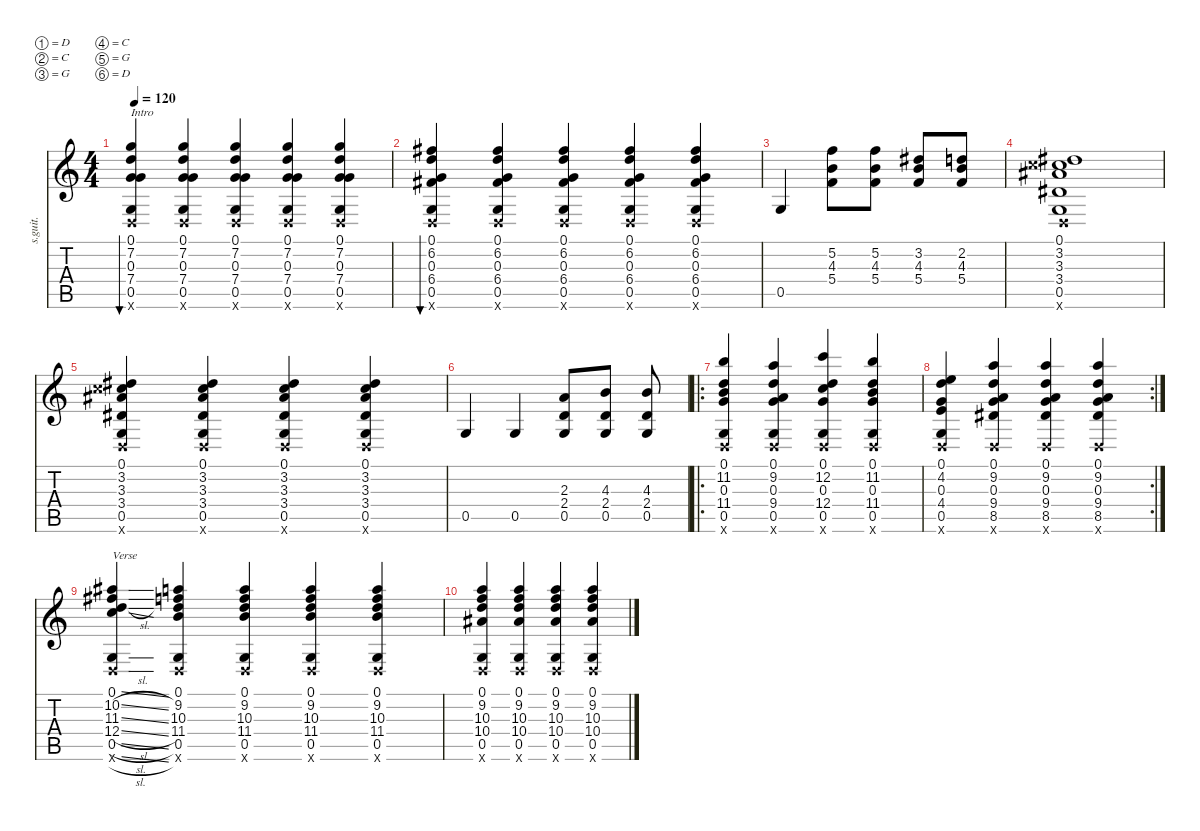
\defaultSystemsLayout 4
\hideDynamics
\bracketExtendMode nobrackets
\otherSystemsTrackNameOrientation horizontal
\track ("Steel Guitar" "s.guit.") {instrument acousticguitarsteel}
\staff {score tabs}
\tuning (D4 C4 G3 C3 G2 D2)
\ts (4 4)
\tempo 120
\clef g2
\ks c
(7.2 7.4 0.1 0.3 0.5 0.6{x}).4{bu 480 txt "Intro" dy mf instrument acousticguitarsteel beam Up} (7.2 7.4 0.1 0.3 0.5 0.6{x}).4{beam Up} (7.2 7.4 0.1 0.3 0.5 0.6{x}).4{beam Up} (7.2 7.4 0.1 0.3 0.5 0.6{x}).4{beam Up} (7.2 7.4 0.1 0.3 0.5 0.6{x}).4{beam Up} |
(6.2{acc #} 6.4{acc #} 0.1 0.3 0.5 0.6{x}).4{bu 480 beam Up} (6.2{acc #} 6.4{acc #} 0.1 0.3 0.5 0.6{x}).4{beam Up} (6.2{acc #} 6.4{acc #} 0.1 0.3 0.5 0.6{x}).4{beam Up} (6.2{acc #} 6.4{acc #} 0.1 0.3 0.5 0.6{x}).4{beam Up} (6.2{acc #} 6.4{acc #} 0.1 0.3 0.5 0.6{x}).4{beam Up} |
0.5.4{beam Up} (4.3 5.4 5.2).8{beam Down} (4.3 5.4 5.2).8{beam Down} (4.3 5.4 3.2{acc #}).8{beam Up} (4.3 5.4 2.2).8{beam Up} |
(0.6{x} 0.5 3.4{acc #} 3.3{acc #} 3.2{acc #} 0.1{acc x}).1{beam Up} |
(0.6{x} 0.5 3.4{acc #} 3.3{acc #} 3.2{acc #} 0.1{acc x}).4{beam Up} (0.6{x} 0.5 3.4{acc #} 3.3{acc #} 3.2{acc #} 0.1{acc x}).4{beam Up} (0.6{x} 0.5 3.4{acc #} 3.3{acc #} 3.2{acc #} 0.1{acc x}).4{beam Up} (0.6{x} 0.5 3.4{acc #} 3.3{acc #} 3.2{acc #} 0.1{acc x}).4{beam Up} |
0.5.4{beam Up} 0.5.4{beam Up} (2.4 2.3 0.5).8{beam Up} (4.3 2.4 0.5).8{beam Up} (4.3 2.4 0.5).8{beam Up} |
\ro
(0.1 11.2 0.3 11.4 0.5 0.6{x}).4{beam Up} (0.1 9.2 0.3 9.4 0.5 0.6{x}).4{beam Up} (0.1 12.2 0.3 12.4 0.5 0.6{x}).4{beam Up} (0.1 11.2 0.3 11.4 0.5 0.6{x}).4{beam Up} |
\rc 2
(0.1 4.2 0.3 4.4 0.5 0.6{x}).4{beam Up} (0.1 9.2 0.3 9.4 8.5{acc #} 0.6{x}).4{beam Up} (0.1 9.2 0.3 9.4 8.5{acc #} 0.6{x}).4{beam Up} (0.1 9.2 0.3 9.4 8.5{acc #} 0.6{x}).4{beam Up} |
(10.2{sl acc #} 11.3{sl acc #} 12.4{sl} 0.5{sl} 0.6{sl x} 0.1{sl}).4{txt "Verse" beam Up} (9.2 10.3 11.4 0.5 0.6{x} 0.1).4{beam Up} (9.2 10.3 11.4 0.5 0.6{x} 0.1).4{beam Up} (9.2 10.3 11.4 0.5 0.6{x} 0.1).4{beam Up} (9.2 10.3 11.4 0.5 0.6{x} 0.1).4{beam Up} |
(9.2 10.4{acc #} 10.3 0.1 0.5 0.6{x}).4{beam Up} (9.2 10.4{acc #} 10.3 0.1 0.5 0.6{x}).4{beam Up} (9.2 10.4{acc #} 10.3 0.1 0.5 0.6{x}).4{beam Up} (9.2 10.4{acc #} 10.3 0.1 0.5 0.6{x}).4{beam Up}
